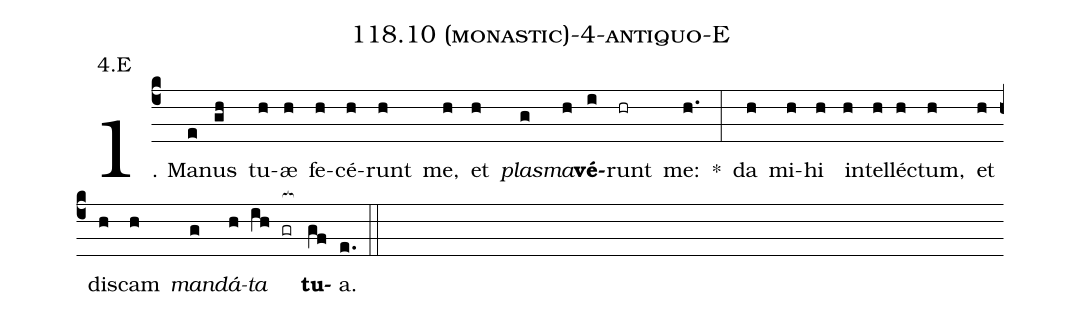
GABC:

name: 118.10 (monastic)-4-antiquo-E;
annotation: 4.E;
%%
(c4)1. Ma(e)nus(gh) tu(h)æ(h) fe(h)cé(h)runt(h) me,(h) et(h) <i>plas</i>(g)<i>ma</i>(h)<b>vé</b>(i)runt(hr) me:(h.) *(:) da(h) mi(h)hi(h) in(h)tel(h)léc(h)tum,(h) et(h) dis(h)cam(h) <i>man</i>(g)<i>dá</i>(h)<i>ta</i>(ih gr[ocb:1{]) <b>tu</b>(gf[ocb:0}])a.(e.) (::)
